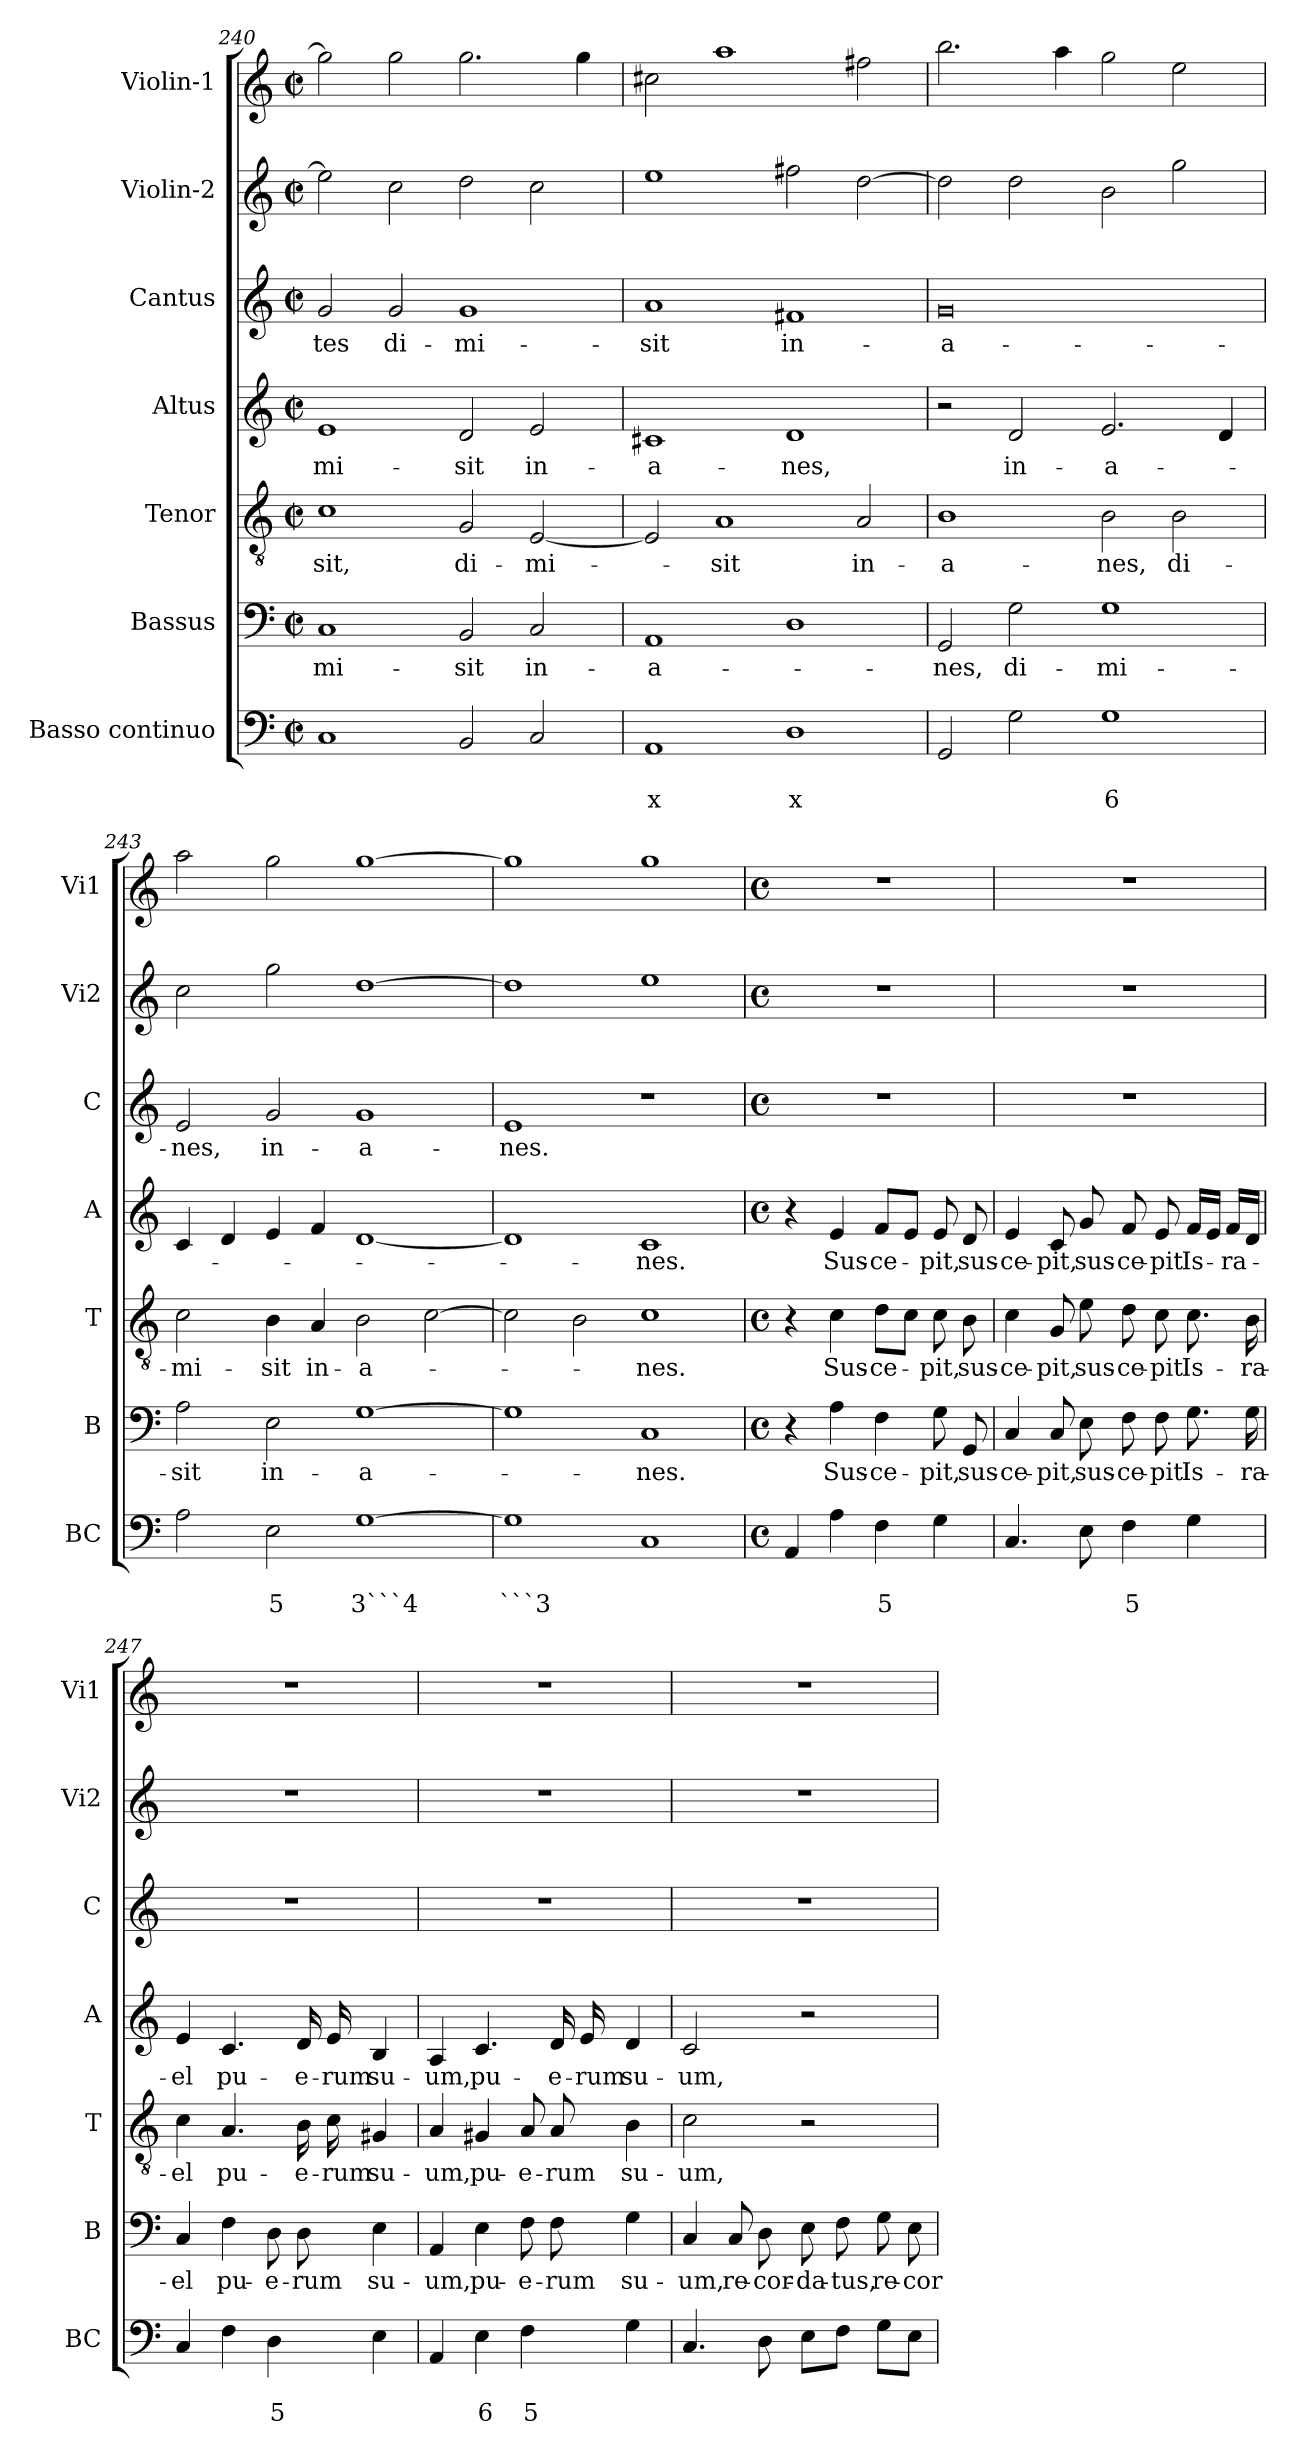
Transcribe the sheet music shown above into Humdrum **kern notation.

**kern	**text	**text	**kern	**text	**kern	**text	**kern	**text	**kern	**text	**kern	**kern
*part7	*part7	*part7	*part6	*part6	*part5	*part5	*part4	*part4	*part3	*part3	*part2	*part1
*staff7	*staff7	*staff7	*staff6	*staff6	*staff5	*staff5	*staff4	*staff4	*staff3	*staff3	*staff2	*staff1
*I"Basso continuo	*	*	*I"Bassus	*	*I"Tenor	*	*I"Altus	*	*I"Cantus	*	*I"Violin-2	*I"Violin-1
*I'BC	*	*	*I'B	*	*I'T	*	*I'A	*	*I'C	*	*I'Vi2	*I'Vi1
*clefF4	*	*	*clefF4	*	*clefGv2	*	*clefG2	*	*clefG2	*	*clefG2	*clefG2
*k[]	*	*	*k[]	*	*k[]	*	*k[]	*	*k[]	*	*k[]	*k[]
*C:	*	*	*C:	*	*C:	*	*C:	*	*C:	*	*C:	*C:
*M2/2	*	*	*M2/2	*	*M2/2	*	*M2/2	*	*M2/2	*	*M2/2	*M2/2
*met(c|)	*	*	*met(c|)	*	*met(c|)	*	*met(c|)	*	*met(c|)	*	*met(c|)	*met(c|)
=240	=240	=240	=240	=240	=240	=240	=240	=240	=240	=240	=240	=240
!	!	!	!	!LO:LY:b	!	!LO:LY:b	!	!LO:LY:b	!	!LO:LY:b	!	!
1C	.	.	1C	-mi-	1c	-sit,	1e	-mi-	2g/	-tes	2ee\]	2gg\]
!	!	!	!	!	!	!	!	!	!	!LO:LY:b	!	!
.	.	.	.	.	.	.	.	.	2g/	di-	2cc\	2gg\
!	!	!	!	!LO:LY:b	!	!LO:LY:b	!	!LO:LY:b	!	!LO:LY:b	!	!
2BB/	.	.	2BB/	-sit	2G/	di-	2d/	-sit	1g	-mi-	2dd\	2.gg\
!	!	!	!	!LO:LY:b	!	!LO:LY:b	!	!LO:LY:b	!	!	!	!
2C/	.	.	2C/	in-	[2E/	-mi-	2e/	in-	.	.	2cc\	.
.	.	.	.	.	.	.	.	.	.	.	.	4gg\
=241	=241	=241	=241	=241	=241	=241	=241	=241	=241	=241	=241	=241
!	!	!LO:LY:b	!	!LO:LY:b	!	!	!	!LO:LY:b	!	!LO:LY:b	!	!
1AA	.	x	1AA	-a-	2E/]	.	1c#X	-a-	1a	-sit	1ee	2cc#X\
!	!	!	!	!	!	!LO:LY:b	!	!	!	!	!	!
.	.	.	.	.	1A	-sit	.	.	.	.	.	1aa
!	!	!LO:LY:b	!	!	!	!	!	!LO:LY:b	!	!LO:LY:b	!	!
1D	.	x	1D	.	.	.	1d	-nes,	1f#X	in-	2ff#X\	.
!	!	!	!	!	!	!LO:LY:b	!	!	!	!	!	!
.	.	.	.	.	2A/	in-	.	.	.	.	[2dd\	2ff#X\
=242	=242	=242	=242	=242	=242	=242	=242	=242	=242	=242	=242	=242
!	!	!	!	!LO:LY:b	!	!LO:LY:b	!	!	!	!LO:LY:b	!	!
2GG/	.	.	2GG/	-nes,	1B	-a-	2r	.	0g	-a-	2dd\]	2.bb\
!	!	!	!	!LO:LY:b	!	!	!	!LO:LY:b	!	!	!	!
2G\	.	.	2G\	di-	.	.	2d/	in-	.	.	2dd\	.
.	.	.	.	.	.	.	.	.	.	.	.	4aa\
!	!	!LO:LY:b	!	!LO:LY:b	!	!LO:LY:b	!	!LO:LY:b	!	!	!	!
1G	.	6	1G	-mi-	2B\	-nes,	2.e/	-a-	.	.	2b\	2gg\
!	!	!	!	!	!	!LO:LY:b	!	!	!	!	!	!
.	.	.	.	.	2B\	di-	.	.	.	.	2gg\	2ee\
.	.	.	.	.	.	.	4d/	.	.	.	.	.
=243	=243	=243	=243	=243	=243	=243	=243	=243	=243	=243	=243	=243
!	!	!	!	!LO:LY:b	!	!LO:LY:b	!	!	!	!LO:LY:b	!	!
2A\	.	.	2A\	-sit	2c\	-mi-	4c/	.	2e/	-nes,	2cc\	2aa\
.	.	.	.	.	.	.	4d/	.	.	.	.	.
!	!	!LO:LY:b	!	!LO:LY:b	!	!LO:LY:b	!	!	!	!LO:LY:b	!	!
2E\	.	5	2E\	in-	4B\	-sit	4e/	.	2g/	in-	2gg\	2gg\
!	!	!	!	!	!	!LO:LY:b	!	!	!	!	!	!
.	.	.	.	.	4A/	in-	4f/	.	.	.	.	.
!	!	!LO:LY:b	!	!LO:LY:b	!	!LO:LY:b	!	!	!	!LO:LY:b	!	!
[1G	.	3```4	[1G	-a-	2B\	-a-	[1d	.	1g	-a-	[1dd	[1gg
.	.	.	.	.	[2c\	.	.	.	.	.	.	.
=244	=244	=244	=244	=244	=244	=244	=244	=244	=244	=244	=244	=244
!	!	!LO:LY:b	!	!	!	!	!	!	!	!LO:LY:b	!	!
1G]	.	```3	1G]	.	2c\]	.	1d]	.	1e	-nes.	1dd]	1gg]
.	.	.	.	.	2B\	.	.	.	.	.	.	.
!	!	!	!	!LO:LY:b	!	!LO:LY:b	!	!LO:LY:b	!	!	!	!
1C	.	.	1C	-nes.	1c	-nes.	1c	-nes.	1r	.	1ee	1gg
!!LO:PB:g=z
=245	=245	=245	=245	=245	=245	=245	=245	=245	=245	=245	=245	=245
*M4/4	*	*	*M4/4	*	*M4/4	*	*M4/4	*	*M4/4	*	*M4/4	*M4/4
*met(c)	*	*	*met(c)	*	*met(c)	*	*met(c)	*	*met(c)	*	*met(c)	*met(c)
4AA/	.	.	4r	.	4r	.	4r	.	1r	.	1r	1r
!	!	!	!	!LO:LY:b	!	!LO:LY:b	!	!LO:LY:b	!	!	!	!
4A\	.	.	4A\	Sus-	4c\	Sus-	4e/	Sus-	.	.	.	.
!	!	!LO:LY:b	!	!LO:LY:b	!	!LO:LY:b	!	!LO:LY:b	!	!	!	!
4F\	.	5	4F\	-ce-	8d\L	-ce-	8f/L	-ce-	.	.	.	.
.	.	.	.	.	8c\J	.	8e/J	.	.	.	.	.
!	!	!	!	!LO:LY:b	!	!LO:LY:b	!	!LO:LY:b	!	!	!	!
4G\	.	.	8G\	-pit,	8c\	-pit,	8e/	-pit,	.	.	.	.
!	!	!	!	!LO:LY:b	!	!LO:LY:b	!	!LO:LY:b	!	!	!	!
.	.	.	8GG/	sus-	8B\	sus-	8d/	sus-	.	.	.	.
=246	=246	=246	=246	=246	=246	=246	=246	=246	=246	=246	=246	=246
!	!	!	!	!LO:LY:b	!	!LO:LY:b	!	!LO:LY:b	!	!	!	!
4.C/	.	.	4C/	-ce-	4c\	-ce-	4e/	-ce-	1r	.	1r	1r
!	!	!	!	!LO:LY:b	!	!LO:LY:b	!	!LO:LY:b	!	!	!	!
.	.	.	8C/	-pit,	8G/	-pit,	8c/	-pit,	.	.	.	.
!	!	!	!	!LO:LY:b	!	!LO:LY:b	!	!LO:LY:b	!	!	!	!
8E\	.	.	8E\	sus-	8e\	sus-	8g/	sus-	.	.	.	.
!	!	!LO:LY:b	!	!LO:LY:b	!	!LO:LY:b	!	!LO:LY:b	!	!	!	!
4F\	.	5	8F\	-ce-	8d\	-ce-	8f/	-ce-	.	.	.	.
!	!	!	!	!LO:LY:b	!	!LO:LY:b	!	!LO:LY:b	!	!	!	!
.	.	.	8F\	-pit	8c\	-pit	8e/	-pit	.	.	.	.
!	!	!	!	!LO:LY:b	!	!LO:LY:b	!	!LO:LY:b	!	!	!	!
4G\	.	.	8.G\	Is-	8.c\	Is-	16f/LL	Is-	.	.	.	.
.	.	.	.	.	.	.	16e/JJ	.	.	.	.	.
!	!	!	!	!	!	!	!	!LO:LY:b	!	!	!	!
.	.	.	.	.	.	.	16f/LL	-ra-	.	.	.	.
!	!	!	!	!LO:LY:b	!	!LO:LY:b	!	!	!	!	!	!
.	.	.	16G\	-ra-	16B\	-ra-	16d/JJ	.	.	.	.	.
=247	=247	=247	=247	=247	=247	=247	=247	=247	=247	=247	=247	=247
!	!	!	!	!LO:LY:b	!	!LO:LY:b	!	!LO:LY:b	!	!	!	!
4C/	.	.	4C/	-el	4c\	-el	4e/	-el	1r	.	1r	1r
!	!	!	!	!LO:LY:b	!	!LO:LY:b	!	!LO:LY:b	!	!	!	!
4F\	.	.	4F\	pu-	4.A/	pu-	4.c/	pu-	.	.	.	.
!	!	!LO:LY:b	!	!LO:LY:b	!	!	!	!	!	!	!	!
4D\	.	5	8D\	-e-	.	.	.	.	.	.	.	.
!	!	!	!	!LO:LY:b	!	!LO:LY:b	!	!LO:LY:b	!	!	!	!
.	.	.	8D\	-rum	16B\	-e-	16d/	-e-	.	.	.	.
!	!	!	!	!	!	!LO:LY:b	!	!LO:LY:b	!	!	!	!
.	.	.	.	.	16c\	-rum	16e/	-rum	.	.	.	.
!	!	!	!	!LO:LY:b	!	!LO:LY:b	!	!LO:LY:b	!	!	!	!
4E\	.	.	4E\	su-	4G#X/	su-	4B/	su-	.	.	.	.
=248	=248	=248	=248	=248	=248	=248	=248	=248	=248	=248	=248	=248
!	!	!	!	!LO:LY:b	!	!LO:LY:b	!	!LO:LY:b	!	!	!	!
4AA/	.	.	4AA/	-um,	4A/	-um,	4A/	-um,	1r	.	1r	1r
!	!	!LO:LY:b	!	!LO:LY:b	!	!LO:LY:b	!	!LO:LY:b	!	!	!	!
4E\	.	6	4E\	pu-	4G#X/	pu-	4.c/	pu-	.	.	.	.
!	!	!LO:LY:b	!	!LO:LY:b	!	!LO:LY:b	!	!	!	!	!	!
4F\	.	5	8F\	-e-	8A/	-e-	.	.	.	.	.	.
!	!	!	!	!LO:LY:b	!	!LO:LY:b	!	!LO:LY:b	!	!	!	!
.	.	.	8F\	-rum	8A/	-rum	16d/	-e-	.	.	.	.
!	!	!	!	!	!	!	!	!LO:LY:b	!	!	!	!
.	.	.	.	.	.	.	16e/	-rum	.	.	.	.
!	!	!	!	!LO:LY:b	!	!LO:LY:b	!	!LO:LY:b	!	!	!	!
4G\	.	.	4G\	su-	4B\	su-	4d/	su-	.	.	.	.
!!LO:LB:g=z
=249	=249	=249	=249	=249	=249	=249	=249	=249	=249	=249	=249	=249
!	!	!	!	!LO:LY:b	!	!LO:LY:b	!	!LO:LY:b	!	!	!	!
4.C/	.	.	4C/	-um,	2c\	-um,	2c/	-um,	1r	.	1r	1r
!	!	!	!	!LO:LY:b	!	!	!	!	!	!	!	!
.	.	.	8C/	re-	.	.	.	.	.	.	.	.
!	!	!	!	!LO:LY:b	!	!	!	!	!	!	!	!
8D\	.	.	8D\	-cor-	.	.	.	.	.	.	.	.
!	!	!	!	!LO:LY:b	!	!	!	!	!	!	!	!
8E\L	.	.	8E\	-da-	2r	.	2r	.	.	.	.	.
!	!	!	!	!LO:LY:b	!	!	!	!	!	!	!	!
8F\J	.	.	8F\	-tus,	.	.	.	.	.	.	.	.
!	!	!	!	!LO:LY:b	!	!	!	!	!	!	!	!
8G\L	.	.	8G\	re-	.	.	.	.	.	.	.	.
!	!	!	!	!LO:LY:b	!	!	!	!	!	!	!	!
8E\J	.	.	8E\	-cor-	.	.	.	.	.	.	.	.
=	=	=	=	=	=	=	=	=	=	=	=	=
*-	*-	*-	*-	*-	*-	*-	*-	*-	*-	*-	*-	*-
